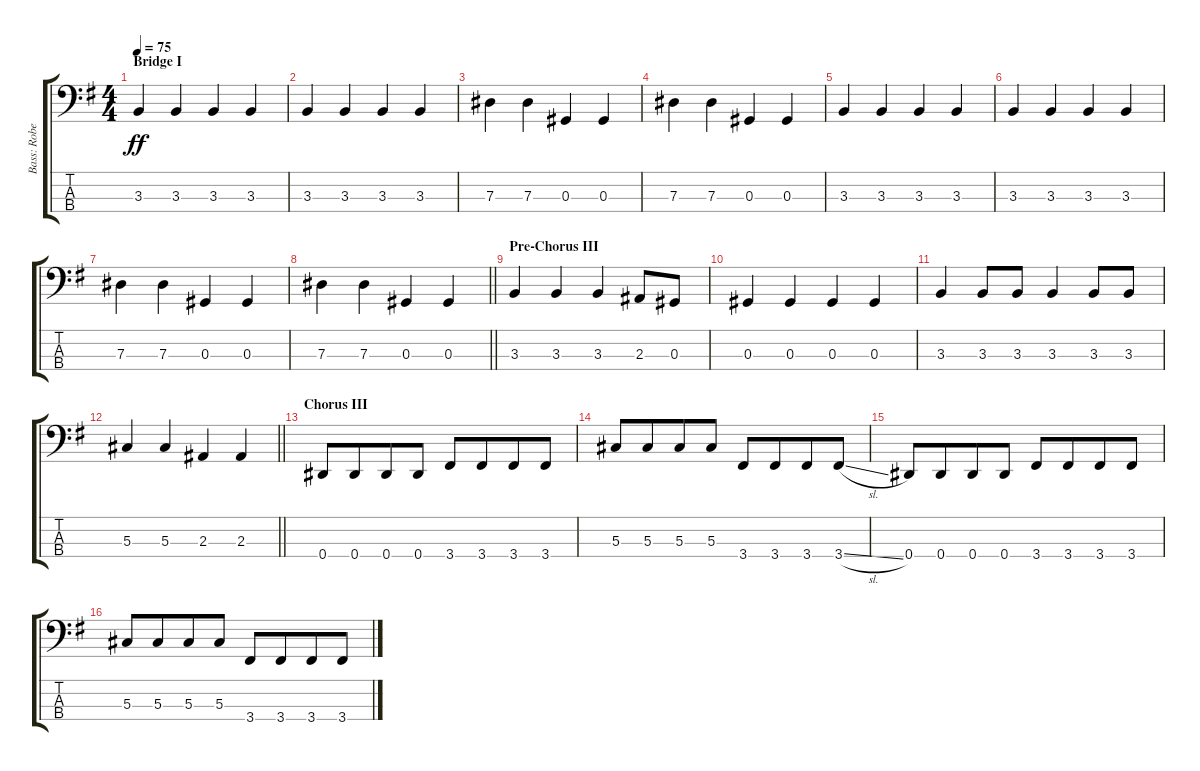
\track ("Bass: Robert" "Bass: Robe") {instrument electricbassfinger}
\staff {score tabs}
\tuning (Gb2 Db2 Ab1 Eb1) {hide}
\ts (4 4)
\section ("" "Bridge I")
\tempo 75
\clef f4
\ks g
3.3.4{dy ff} 3.3.4 3.3.4 3.3.4 |
3.3.4 3.3.4 3.3.4 3.3.4 |
7.3.4 7.3.4 0.3.4 0.3.4 |
7.3.4 7.3.4 0.3.4 0.3.4 |
3.3.4 3.3.4 3.3.4 3.3.4 |
3.3.4 3.3.4 3.3.4 3.3.4 |
7.3.4 7.3.4 0.3.4 0.3.4 |
\barLineRight lightlight
7.3.4 7.3.4 0.3.4 0.3.4 |
\section ("" "Pre-Chorus III")
3.3.4 3.3.4 3.3.4 2.3.8 0.3.8 |
0.3.4 0.3.4 0.3.4 0.3.4 |
3.3.4 3.3.8 3.3.8 3.3.4 3.3.8 3.3.8 |
\barLineRight lightlight
5.3.4 5.3.4 2.3.4 2.3.4 |
\section ("" "Chorus III")
0.4.8 0.4.8{beam merge} 0.4.8 0.4.8 3.4.8 3.4.8{beam merge} 3.4.8 3.4.8 |
5.3.8 5.3.8{beam merge} 5.3.8 5.3.8 3.4.8 3.4.8{beam merge} 3.4.8 3.4{sl}.8 |
0.4.8 0.4.8{beam merge} 0.4.8 0.4.8 3.4.8 3.4.8{beam merge} 3.4.8 3.4.8 |
5.3.8 5.3.8{beam merge} 5.3.8 5.3.8 3.4.8 3.4.8{beam merge} 3.4.8 3.4{sl}.8
